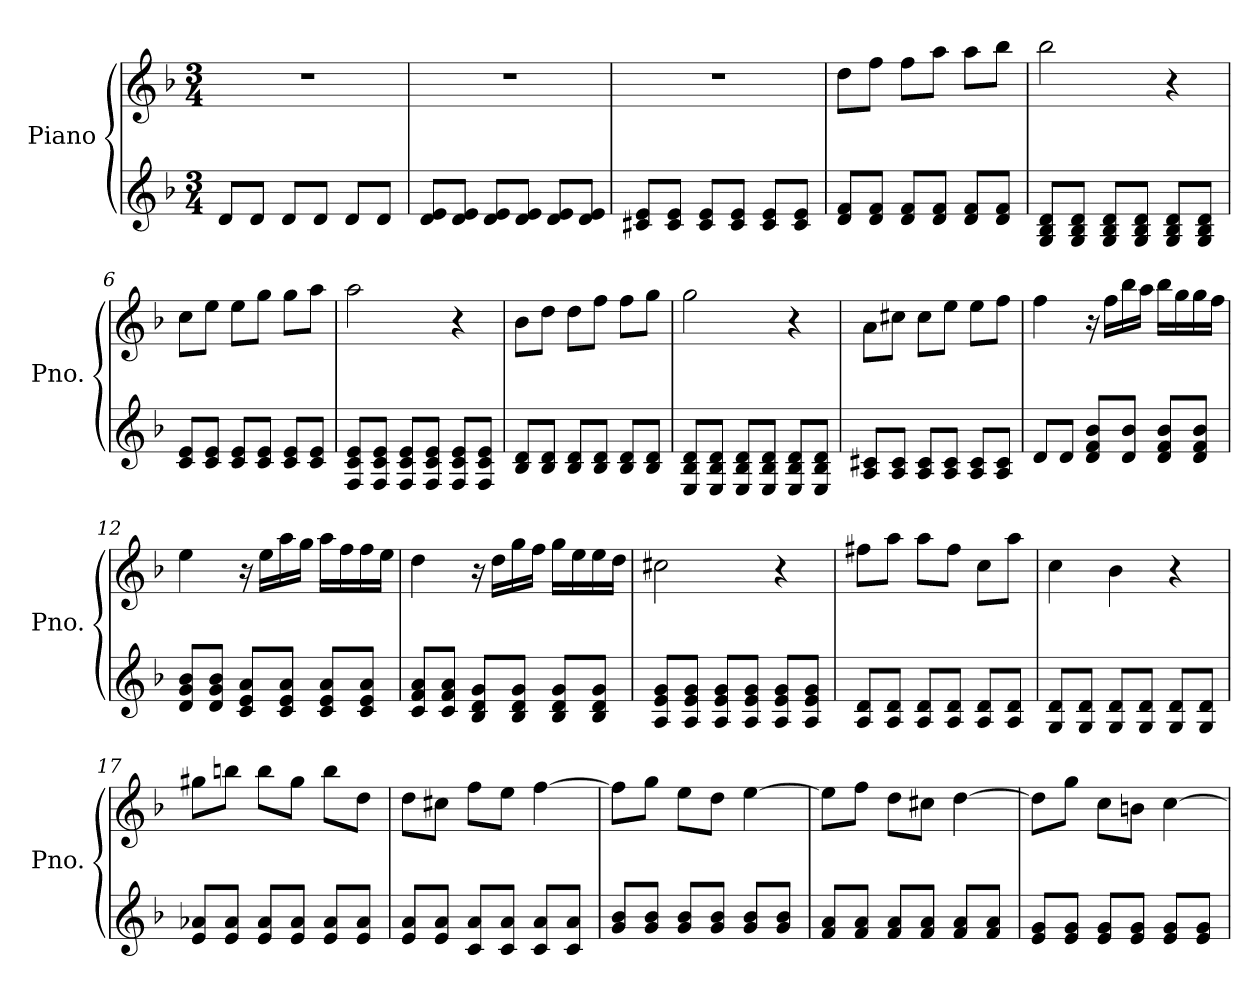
**kern	**kern
*part1	*part1
*staff2	*staff1
*I"Piano	*
*I'Pno.	*
*clefG2	*clefG2
*k[b-]	*k[b-]
*M3/4	*M3/4
*MM90	*MM90
=1	=1
8d/L	2.r
8d/J	.
8d/L	.
8d/J	.
8d/L	.
8d/J	.
=2	=2
8d/ 8e/L	2.r
8d/ 8e/J	.
8d/ 8e/L	.
8d/ 8e/J	.
8d/ 8e/L	.
8d/ 8e/J	.
=3	=3
8c#X/ 8e/L	2.r
8c#/ 8e/J	.
8c#/ 8e/L	.
8c#/ 8e/J	.
8c#/ 8e/L	.
8c#/ 8e/J	.
=4	=4
8d/ 8f/L	8dd\L
8d/ 8f/J	8ff\J
8d/ 8f/L	8ff\L
8d/ 8f/J	8aa\J
8d/ 8f/L	8aa\L
8d/ 8f/J	8bb-\J
=5	=5
8G/ 8B-/ 8d/L	2bb-\
8G/ 8B-/ 8d/J	.
8G/ 8B-/ 8d/L	.
8G/ 8B-/ 8d/J	.
8G/ 8B-/ 8d/L	4r
8G/ 8B-/ 8d/J	.
=6	=6
8c/ 8e/L	8cc\L
8c/ 8e/J	8ee\J
8c/ 8e/L	8ee\L
8c/ 8e/J	8gg\J
8c/ 8e/L	8gg\L
8c/ 8e/J	8aa\J
=7	=7
8F/ 8c/ 8e/L	2aa\
8F/ 8c/ 8e/J	.
8F/ 8c/ 8e/L	.
8F/ 8c/ 8e/J	.
8F/ 8c/ 8e/L	4r
8F/ 8c/ 8e/J	.
=8	=8
8B-/ 8d/L	8b-\L
8B-/ 8d/J	8dd\J
8B-/ 8d/L	8dd\L
8B-/ 8d/J	8ff\J
8B-/ 8d/L	8ff\L
8B-/ 8d/J	8gg\J
=9	=9
8E/ 8B-/ 8d/L	2gg\
8E/ 8B-/ 8d/J	.
8E/ 8B-/ 8d/L	.
8E/ 8B-/ 8d/J	.
8E/ 8B-/ 8d/L	4r
8E/ 8B-/ 8d/J	.
=10	=10
8A/ 8c#X/L	8a\L
8A/ 8c#/J	8cc#X\J
8A/ 8c#/L	8cc#\L
8A/ 8c#/J	8ee\J
8A/ 8c#/L	8ee\L
8A/ 8c#/J	8ff\J
=11	=11
8d/L	4ff\
8d/J	.
8d/ 8f/ 8b-/L	16r
.	16ff\LL
8d/ 8b-/J	16bb-\
.	16aa\JJ
8d/ 8f/ 8b-/L	16bb-\LL
.	16gg\
8d/ 8f/ 8b-/J	16gg\
.	16ff\JJ
=12	=12
8d/ 8g/ 8b-/L	4ee\
8d/ 8g/ 8b-/J	.
8c/ 8e/ 8a/L	16r
.	16ee\LL
8c/ 8e/ 8a/J	16aa\
.	16gg\JJ
8c/ 8e/ 8a/L	16aa\LL
.	16ff\
8c/ 8e/ 8a/J	16ff\
.	16ee\JJ
=13	=13
8c/ 8f/ 8a/L	4dd\
8c/ 8f/ 8a/J	.
8B-/ 8d/ 8g/L	16r
.	16dd\LL
8B-/ 8d/ 8g/J	16gg\
.	16ff\JJ
8B-/ 8d/ 8g/L	16gg\LL
.	16ee\
8B-/ 8d/ 8g/J	16ee\
.	16dd\JJ
=14	=14
8A/ 8e/ 8g/L	2cc#X\
8A/ 8e/ 8g/J	.
8A/ 8e/ 8g/L	.
8A/ 8e/ 8g/J	.
8A/ 8e/ 8g/L	4r
8A/ 8e/ 8g/J	.
=15	=15
8A/ 8d/L	8ff#X\L
8A/ 8d/J	8aa\J
8A/ 8d/L	8aa\L
8A/ 8d/J	8ff#\J
8A/ 8d/L	8cc\L
8A/ 8d/J	8aa\J
=16	=16
8G/ 8d/L	4cc\
8G/ 8d/J	.
8G/ 8d/L	4b-\
8G/ 8d/J	.
8G/ 8d/L	4r
8G/ 8d/J	.
=17	=17
8e/ 8a-X/L	8gg#X\L
8e/ 8a-/J	8bbn\J
8e/ 8a-/L	8bb\L
8e/ 8a-/J	8gg#\J
8e/ 8a-/L	8bb\L
8e/ 8a-/J	8dd\J
=18	=18
8e/ 8a/L	8dd\L
8e/ 8a/J	8cc#X\J
8c/ 8a/L	8ff\L
8c/ 8a/J	8ee\J
8c/ 8a/L	[4ff\
8c/ 8a/J	.
=19	=19
8g/ 8b-/L	8ff\L]
8g/ 8b-/J	8gg\J
8g/ 8b-/L	8ee\L
8g/ 8b-/J	8dd\J
8g/ 8b-/L	[4ee\
8g/ 8b-/J	.
=20	=20
8f/ 8a/L	8ee\L]
8f/ 8a/J	8ff\J
8f/ 8a/L	8dd\L
8f/ 8a/J	8cc#X\J
8f/ 8a/L	[4dd\
8f/ 8a/J	.
=21	=21
8e/ 8g/L	8dd\L]
8e/ 8g/J	8gg\J
8e/ 8g/L	8cc\L
8e/ 8g/J	8bn\J
8e/ 8g/L	[4cc\
8e/ 8g/J	.
=	=
*-	*-
